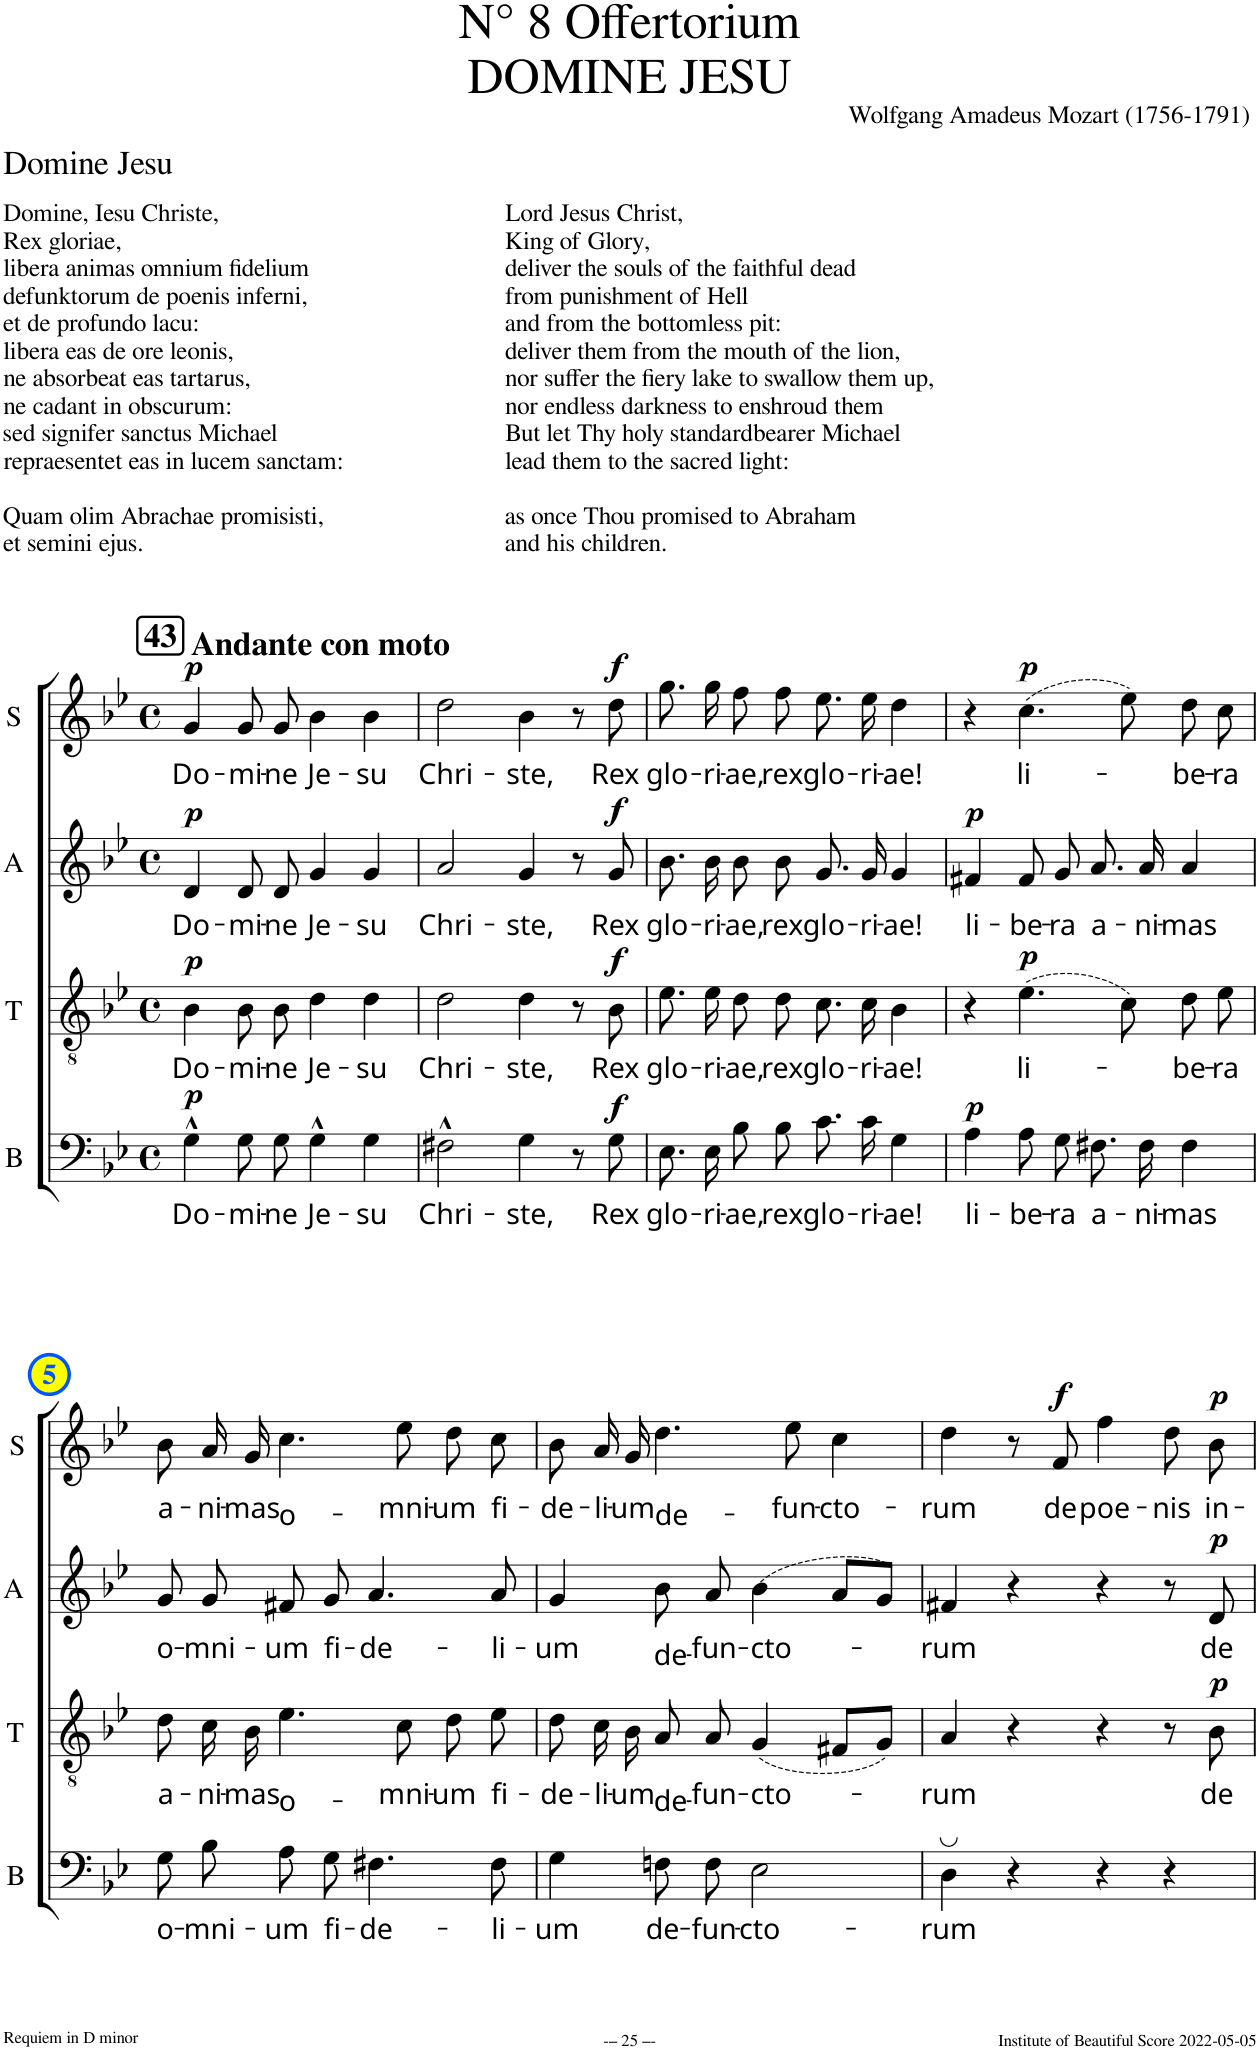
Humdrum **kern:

**kern	**text	**dynam	**kern	**text	**dynam	**kern	**text	**dynam	**kern	**text	**dynam
*part4	*part4	*part4	*part3	*part3	*part3	*part2	*part2	*part2	*part1	*part1	*part1
*staff4	*staff4	*staff4	*staff3	*staff3	*staff3	*staff2	*staff2	*staff2	*staff1	*staff1	*staff1
*I"B	*	*	*I"T	*	*	*I"A	*	*	*I"S	*	*
*I'B	*	*	*I'T	*	*	*I'A	*	*	*I'S	*	*
*clefF4	*	*	*clefGv2	*	*	*clefG2	*	*	*clefG2	*	*
*	*	*	*	*	*	*Trd1c2	*	*	*	*	*
*k[b-e-]	*	*	*k[b-e-]	*	*	*k[b-e-]	*	*	*k[b-e-]	*	*
*M4/4	*	*	*M4/4	*	*	*M4/4	*	*	*M4/4	*	*
*met(c)	*	*	*met(c)	*	*	*met(c)	*	*	*met(c)	*	*
!!LO:REH:place=s1:a:B:cj:fs=14:t=43
=1	=1	=1	=1	=1	=1	=1	=1	=1	=1	=1	=1
!	!	!	!	!	!	!	!	!	!LO:TX:a:B:t=Andante con moto	!	!
!	!LO:LY:b	!LO:DY:a	!	!LO:LY:b	!LO:DY:a	!	!LO:LY:b	!LO:DY:a	!	!LO:LY:b	!LO:DY:a
4G^^\	Do-	p	4B-\	Do-	p	4d/	Do-	p	4g/	Do-	p
!	!LO:LY:b	!	!	!LO:LY:b	!	!	!LO:LY:b	!	!	!LO:LY:b	!
8G\L	-mi-	.	8B-\	-mi-	.	8d/	-mi-	.	8g/L	-mi-	.
!	!LO:LY:b	!	!	!LO:LY:b	!	!	!LO:LY:b	!	!	!LO:LY:b	!
8G\J	-ne	.	8B-\	-ne	.	8d/	-ne	.	8g/J	-ne	.
!	!LO:LY:b	!	!	!LO:LY:b	!	!	!LO:LY:b	!	!	!LO:LY:b	!
4G^^\	Je-	.	4d\	Je-	.	4g/	Je-	.	4b-\	Je-	.
!	!LO:LY:b	!	!	!LO:LY:b	!	!	!LO:LY:b	!	!	!LO:LY:b	!
4G\	-su	.	4d\	-su	.	4g/	-su	.	4b-\	-su	.
=2	=2	=2	=2	=2	=2	=2	=2	=2	=2	=2	=2
!	!LO:LY:b	!	!	!LO:LY:b	!	!	!LO:LY:b	!	!	!LO:LY:b	!
2F#X^^\	Chri-	.	2d\	Chri-	.	2a/	Chri-	.	2dd\	Chri-	.
!	!LO:LY:b	!	!	!LO:LY:b	!	!	!LO:LY:b	!	!	!LO:LY:b	!
4G\	-ste,	.	4d\	-ste,	.	4g/	-ste,	.	4b-\	-ste,	.
8r	.	.	8r	.	.	8r	.	.	8r	.	.
!	!LO:LY:b	!LO:DY:a	!	!LO:LY:b	!LO:DY:a	!	!LO:LY:b	!LO:DY:a	!	!LO:LY:b	!LO:DY:a
8G\	Rex	f	8B-\	Rex	f	8g/	Rex	f	8dd\	Rex	f
=3	=3	=3	=3	=3	=3	=3	=3	=3	=3	=3	=3
!	!LO:LY:b	!	!	!LO:LY:b	!	!	!LO:LY:b	!	!	!LO:LY:b	!
8.E-\L	glo-	.	8.e-\	glo-	.	8.b-\	glo-	.	8.gg\L	glo-	.
!	!LO:LY:b	!	!	!LO:LY:b	!	!	!LO:LY:b	!	!	!LO:LY:b	!
16E-\Jk	-ri-	.	16e-\	-ri-	.	16b-\	-ri-	.	16gg\Jk	-ri-	.
!	!LO:LY:b	!	!	!LO:LY:b	!	!	!LO:LY:b	!	!	!LO:LY:b	!
8B-\L	-ae,	.	8d\	-ae,	.	8b-\	-ae,	.	8ff\L	-ae,	.
!	!LO:LY:b	!	!	!LO:LY:b	!	!	!LO:LY:b	!	!	!LO:LY:b	!
8B-\J	rex	.	8d\	rex	.	8b-\	rex	.	8ff\J	rex	.
!	!LO:LY:b	!	!	!LO:LY:b	!	!	!LO:LY:b	!	!	!LO:LY:b	!
8.c\L	glo-	.	8.c\	glo-	.	8.g/	glo-	.	8.ee-\L	glo-	.
!	!LO:LY:b	!	!	!LO:LY:b	!	!	!LO:LY:b	!	!	!LO:LY:b	!
16c\Jk	-ri-	.	16c\	-ri-	.	16g/	-ri-	.	16ee-\Jk	-ri-	.
!	!LO:LY:b	!	!	!LO:LY:b	!	!	!LO:LY:b	!	!	!LO:LY:b	!
4G'~\	-ae!	.	4B-\	-ae!	.	4g/	-ae!	.	4dd\	-ae!	.
=4	=4	=4	=4	=4	=4	=4	=4	=4	=4	=4	=4
!	!LO:LY:b	!LO:DY:a	!	!	!	!	!LO:LY:b	!LO:DY:a	!	!	!
4A\	li-	p	4r	.	.	4f#X/	li-	p	4r	.	.
!	!LO:LY:b	!	!	!LO:LY:b	!LO:DY:a	!	!LO:LY:b	!	!	!LO:LY:b	!LO:DY:a
8A\L	-be-	.	(4.e-\	li-	p	8f#/	-be-	.	(4.cc\	li-	p
!	!LO:LY:b	!	!	!	!	!	!LO:LY:b	!	!	!	!
8G\J	-ra	.	.	.	.	8g/	-ra	.	.	.	.
!	!LO:LY:b	!	!	!	!	!	!LO:LY:b	!	!	!	!
8.F#X\L	a-	.	.	.	.	8.a/	a-	.	.	.	.
.	.	.	8c\)	.	.	.	.	.	8ee-\)	.	.
!	!LO:LY:b	!	!	!	!	!	!LO:LY:b	!	!	!	!
16F#\Jk	-ni-	.	.	.	.	16a/	-ni-	.	.	.	.
!	!LO:LY:b	!	!	!LO:LY:b	!	!	!LO:LY:b	!	!	!LO:LY:b	!
4F#\	-mas	.	8d\	-be-	.	4a/	-mas	.	8dd\L	-be-	.
!	!	!	!	!LO:LY:b	!	!	!	!	!	!LO:LY:b	!
.	.	.	8e-\	-ra	.	.	.	.	8cc\J	-ra	.
!!LO:LB:g=z
=5	=5	=5	=5	=5	=5	=5	=5	=5	=5	=5	=5
!	!LO:LY:b	!	!	!LO:LY:b	!	!	!LO:LY:b	!	!	!LO:LY:b	!
8G\L	o-	.	8d\	a-	.	8g/	o-	.	8b-/L	a-	.
!	!LO:LY:b	!	!	!LO:LY:b	!	!	!LO:LY:b	!	!	!LO:LY:b	!
8B-\J	-mni-	.	16c\	-ni-	.	8g/	-mni-	.	16a/L	-ni-	.
!	!	!	!	!LO:LY:b	!	!	!	!	!	!LO:LY:b	!
.	.	.	16B-\	-mas	.	.	.	.	16g/JJ	-mas	.
!	!LO:LY:b	!	!	!LO:LY:b	!	!	!LO:LY:b	!	!	!LO:LY:b	!
8A\L	-um	.	4.e-\	o-	.	8f#X/	-um	.	4.cc\	o-	.
!	!LO:LY:b	!	!	!	!	!	!LO:LY:b	!	!	!	!
8G\J	fi-	.	.	.	.	8g/	fi-	.	.	.	.
!	!LO:LY:b	!	!	!	!	!	!LO:LY:b	!	!	!	!
4.F#X\	-de-	.	.	.	.	4.a/	-de-	.	.	.	.
!	!	!	!	!LO:LY:b	!	!	!	!	!	!LO:LY:b	!
.	.	.	8c\	-mni-	.	.	.	.	8ee-\	-mni-	.
!	!	!	!	!LO:LY:b	!	!	!	!	!	!LO:LY:b	!
.	.	.	8d\	-um	.	.	.	.	8dd\L	-um	.
!	!LO:LY:b	!	!	!LO:LY:b	!	!	!LO:LY:b	!	!	!LO:LY:b	!
8F#\	-li-	.	8e-\	fi-	.	8a/	-li-	.	8cc\J	fi-	.
=6	=6	=6	=6	=6	=6	=6	=6	=6	=6	=6	=6
!	!LO:LY:b	!	!	!LO:LY:b	!	!	!LO:LY:b	!	!	!LO:LY:b	!
4G\	-um	.	8d\	-de-	.	4g/	-um	.	8b-/L	-de-	.
!	!	!	!	!LO:LY:b	!	!	!	!	!	!LO:LY:b	!
.	.	.	16c\	-li-	.	.	.	.	16a/L	-li-	.
!	!	!	!	!LO:LY:b	!	!	!	!	!	!LO:LY:b	!
.	.	.	16B-\	-um	.	.	.	.	16g/JJ	-um	.
!	!LO:LY:b	!	!	!LO:LY:b	!	!	!LO:LY:b	!	!	!LO:LY:b	!
8Fn\L	de-	.	8A/	de-	.	8b-\	de-	.	4.dd\	de-	.
!	!LO:LY:b	!	!	!LO:LY:b	!	!	!LO:LY:b	!	!	!	!
8F\J	-fun-	.	8A/	-fun-	.	8a/	-fun-	.	.	.	.
!	!LO:LY:b	!	!	!LO:LY:b	!	!	!LO:LY:b	!	!	!	!
2E-\	-cto-	.	(<4G/	-cto-	.	(>4b-\	-cto-	.	.	.	.
!	!	!	!	!	!	!	!	!	!	!LO:LY:b	!
.	.	.	.	.	.	.	.	.	8ee-\	-fun-	.
!	!	!	!	!	!	!	!	!	!	!LO:LY:b	!
.	.	.	8F#X/L	.	.	8a/L	.	.	4cc\	-cto-	.
.	.	.	8G/J)	.	.	8g/J)	.	.	.	.	.
=7	=7	=7	=7	=7	=7	=7	=7	=7	=7	=7	=7
!	!LO:LY:b	!	!	!LO:LY:b	!	!	!LO:LY:b	!	!	!LO:LY:b	!
4D\	-rum	.	4A/	-rum	.	4f#X/	-rum	.	4dd\	-rum	.
4r	.	.	4r	.	.	4r	.	.	8r	.	.
!	!	!	!	!	!	!	!	!	!	!LO:LY:b	!LO:DY:a
.	.	.	.	.	.	.	.	.	8f/	de	f
!	!	!	!	!	!	!	!	!	!	!LO:LY:b	!
4r	.	.	4r	.	.	4r	.	.	4ff\	poe-	.
!	!	!	!	!	!	!	!	!	!	!LO:LY:b	!
4r	.	.	8r	.	.	8r	.	.	8dd\L	-nis	.
!	!	!	!	!LO:LY:b	!LO:DY:a	!	!LO:LY:b	!LO:DY:a	!	!LO:LY:b	!LO:DY:a
.	.	.	8B-\	de	p	8d/	de	p	8b-\J	in-	p
=	=	=	=	=	=	=	=	=	=	=	=
*-	*-	*-	*-	*-	*-	*-	*-	*-	*-	*-	*-
